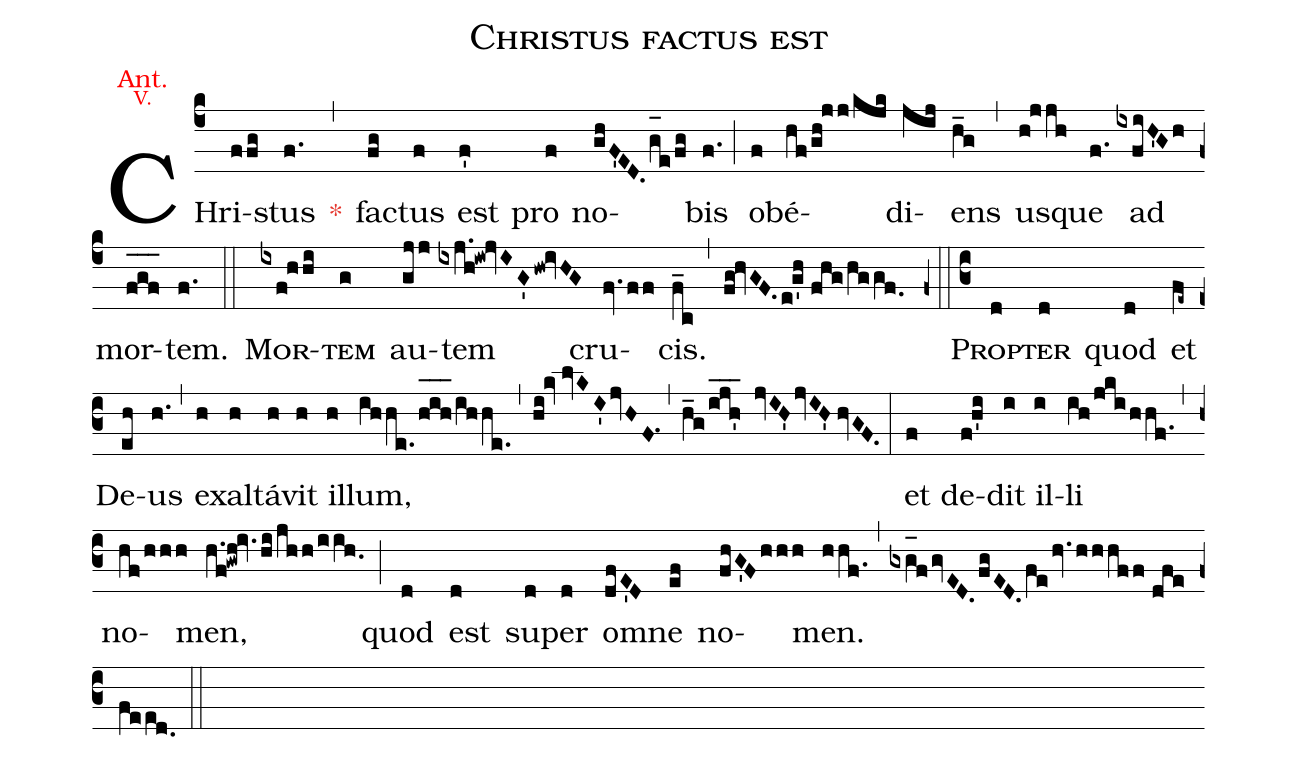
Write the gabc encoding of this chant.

name:Christus factus est;
office-part:Antiphona;
annotation: {\color{red}\footnotesize Ant.};
annotation: {\color{red}\scriptsize V.};
%%
(c4) CHri(ffg)stus(f.) <c>*</c>(,) fa(fg)ctus(f) est(f') pro(f) no(ghF'ED.g_[oh:h]e/fg)bis(f.) (;) ob(f)é(hf/gh!jj/kjk)di(jij)ens(h_g) (,) us(h!jjh)que(f.) ad(ixfiH'Gh) mor(f_[oh:h]g_[oh:h]f_[oh:h])tem.(f.) (::) <sc>Mor</sc>(ixf!hhi)<sc>tem</sc>(g) au(gjj)tem(ixj.h!iw!jvIG'hw!ivHG) cru(fv.ff)cis.(f_c) (,) (fg!hvGF.e!g'h//fhg/hggf.0) (z0::c3) <sc>Pro</sc>(d)<sc>pter</sc>(d) quod(d) et(fe~) De(eh)us(h.) (,) ex(h)al(h)tá(h)vit(h) il(h)lum,(ihhe./h_[oh:h]i_[oh:h]h_[oh:h]/ihhe.) (,) (hi!kv//lvKI'jvHF.1) (,) (h_g/ijh'___ jvIH'jvIH'//hvGF.) (:) et(f) de(f!h'i)dit(i) il(i)li(ih/jki/hhf.) (,) no(hf/hhh)men,(h.f!gwh!iv.hi/jhh/iih.0) (;) quod(d) est(d) su(d)per(d) o(dfE'D)mne(ef) no(fhG'Fhhh)men.(hhf.) (,) (gxg_[oh:h]fgvED.fgED.fehv.hhhff//dfe/feed.0) (::)
